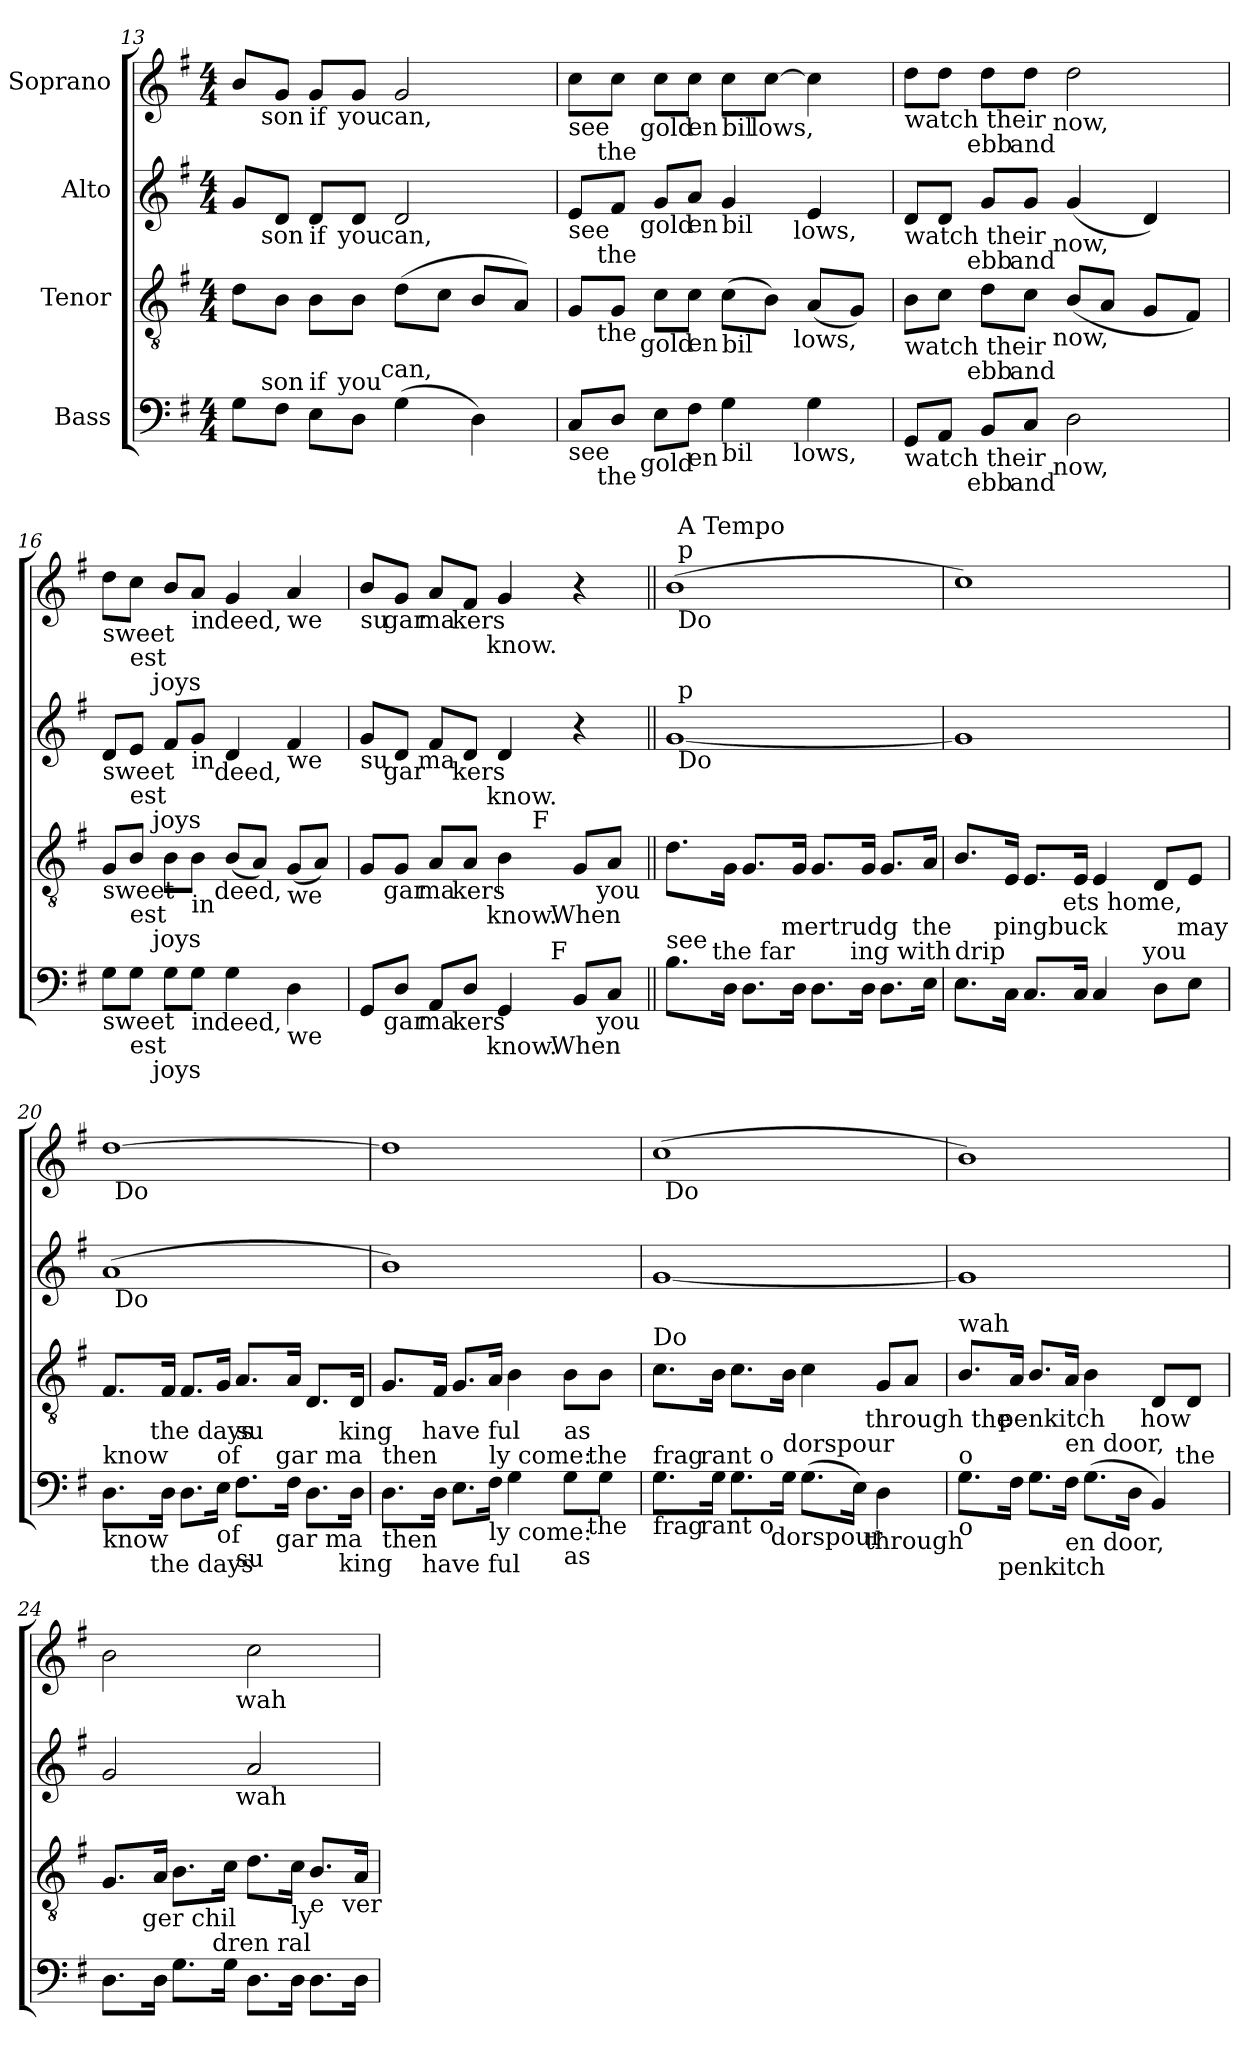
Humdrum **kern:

**kern	**kern	**kern	**kern
*part4	*part3	*part2	*part1
*staff4	*staff3	*staff2	*staff1
*I"Bass	*I"Tenor	*I"Alto	*I"Soprano
*clefF4	*clefGv2	*clefG2	*clefG2
*ITrd7c12	*	*	*
*k[f#]	*k[f#]	*k[f#]	*k[f#]
*G:	*G:	*G:	*G:
*M4/4	*M4/4	*M4/4	*M4/4
=13	=13	=13	=13
!	!	!	!LO:TX:b:t=sea
!	!	!LO:TX:b:t=sea	!
!LO:TX:a:t=sea	!	!	!
*^	*	*^	*^
*	*^	*	*	*^	*	*^
*	*	*^	*	*	*	*^	*	*	*^
8GG\L	16.ryy	4ryy	4...ryy	8d\L	8g/L	16.ryy	4ryy	4...ryy	8b/L	16.ryy	4ryy	4...ryy
!	!	!	!	!	!	!	!	!	!	!LO:TX:b:t=son	!	!
!	!	!	!	!	!	!LO:TX:b:t=son	!	!	!	!	!	!
!	!LO:TX:a:t=son	!	!	!	!	!	!	!	!	!	!	!
.	2ryy	.	.	.	.	2ryy	.	.	.	2ryy	.	.
8FF#\J	.	.	.	8B\J	8d/J	.	.	.	8g/J	.	.	.
!	!	!	!	!	!	!	!	!	!LO:TX:b:t=if	!	!	!
!	!	!	!	!	!LO:TX:b:t=if	!	!	!	!	!	!	!
!LO:TX:a:t=if	!	!	!	!	!	!	!	!	!	!	!	!
8EE\L	.	16.ryy	.	8B\L	8d/L	.	16.ryy	.	8g/L	.	16.ryy	.
!	!	!	!	!	!	!	!	!	!	!	!LO:TX:b:t=you	!
!	!	!	!	!	!	!	!LO:TX:b:t=you	!	!	!	!	!
!	!	!LO:TX:a:t=you	!	!	!	!	!	!	!	!	!	!
.	.	2ryy	.	.	.	.	2ryy	.	.	.	2ryy	.
8DD\J	.	.	.	8B\J	8d/J	.	.	.	8g/J	.	.	.
!	!	!	!	!	!	!	!	!	!	!	!	!LO:TX:b:t=can,
!	!	!	!	!	!	!	!	!LO:TX:b:t=can,	!	!	!	!
!	!	!	!LO:TX:a:t=can,	!	!	!	!	!	!	!	!	!
.	.	.	2ryy	.	.	.	.	2ryy	.	.	.	2ryy
(>4GG\	.	.	.	(>8d\L	2d/	.	.	.	2g/	.	.	.
.	4ryy	.	.	.	.	4ryy	.	.	.	4ryy	.	.
.	.	.	.	8c\J	.	.	.	.	.	.	.	.
4DD\)	.	.	.	8B/L	.	.	.	.	.	.	.	.
.	8ryy	8ryy	.	.	.	8ryy	8ryy	.	.	8ryy	8ryy	.
.	.	.	.	8A/J)	.	.	.	.	.	.	.	.
.	32ryy	32ryy	32ryy	.	.	32ryy	32ryy	32ryy	.	32ryy	32ryy	32ryy
!!LO:PB:g=z
=14	=14	=14	=14	=14	=14	=14	=14	=14	=14	=14	=14	=14
!	!	!	!	!	!	!	!	!	!LO:TX:b:t=see	!	!	!
!	!	!	!	!	!LO:TX:b:t=see	!	!	!	!	!	!	!
!	!	!	!	!LO:TX:b:t=see	!	!	!	!	!	!	!	!
!LO:TX:b:t=see	!	!	!	!	!	!	!	!	!	!	!	!
*	*	*	*	*^	*	*	*	*	*	*	*	*
*	*	*	*	*	*	*	*	*v	*v	*	*	*	*
*	*	*v	*v	*	*^	*	*	*	*	*	*v	*v
8CC/L	16.ryy	8..ryy	8G/L	16.ryy	8..ryy	8e/L	16.ryy	8..ryy	8cc\L	16.ryy	8..ryy
!	!	!	!	!	!	!	!	!	!	!LO:TX:b:t=the	!
!	!	!	!	!	!	!	!LO:TX:b:t=the	!	!	!	!
!	!	!	!	!LO:TX:b:t=the	!	!	!	!	!	!	!
!	!LO:TX:b:t=the	!	!	!	!	!	!	!	!	!	!
.	2ryy	.	.	2ryy	.	.	2ryy	.	.	2ryy	.
8DD/J	.	.	8G/J	.	.	8f#/J	.	.	8cc\J	.	.
!	!	!	!	!	!	!	!	!	!	!	!LO:TX:b:t=gold
!	!	!	!	!	!	!	!	!LO:TX:b:t=gold	!	!	!
!	!	!	!	!	!LO:TX:b:t=gold	!	!	!	!	!	!
!	!	!LO:TX:b:t=gold	!	!	!	!	!	!	!	!	!
.	.	2ryy	.	.	2ryy	.	.	2ryy	.	.	2ryy
8EE\L	.	.	8c\L	.	.	8g/L	.	.	8cc\L	.	.
!	!	!	!	!	!	!	!	!	!LO:TX:b:t=en	!	!
!	!	!	!	!	!	!LO:TX:b:t=en	!	!	!	!	!
!	!	!	!LO:TX:b:t=en	!	!	!	!	!	!	!	!
!LO:TX:b:t=en	!	!	!	!	!	!	!	!	!	!	!
8FF#\J	.	.	8c\J	.	.	8a/J	.	.	8cc\J	.	.
!	!	!	!	!	!	!	!	!	!LO:TX:b:t=bil	!	!
!	!	!	!	!	!	!LO:TX:b:t=bil	!	!	!	!	!
!	!	!	!LO:TX:b:t=bil	!	!	!	!	!	!	!	!
!LO:TX:b:t=bil	!	!	!	!	!	!	!	!	!	!	!
4GG\	.	.	(>8c\L	.	.	4g/	.	.	8cc\L	.	.
!	!	!	!	!	!	!	!	!	!	!LO:TX:b:t=lows,	!
.	4ryy	.	.	4ryy	.	.	4ryy	.	.	4ryy	.
.	.	.	8B\J)	.	.	.	.	.	[>8cc\J	.	.
!	!	!	!	!	!	!	!	!LO:TX:b:t=lows,	!	!	!
!	!	!	!	!	!LO:TX:b:t=lows,	!	!	!	!	!	!
!	!	!LO:TX:b:t=lows,	!	!	!	!	!	!	!	!	!
.	.	4ryy	.	.	4ryy	.	.	4ryy	.	.	4ryy
4GG\	.	.	(<8A/L	.	.	4e/	.	.	4cc\]	.	.
.	8ryy	.	.	8ryy	.	.	8ryy	.	.	8ryy	.
.	.	.	8G/J)	.	.	.	.	.	.	.	.
.	32ryy	32ryy	.	32ryy	32ryy	.	32ryy	32ryy	.	32ryy	32ryy
=15	=15	=15	=15	=15	=15	=15	=15	=15	=15	=15	=15
!	!	!	!	!	!	!	!	!	!LO:TX:b:t=watch their	!	!
!	!	!	!	!	!	!LO:TX:b:t=watch their	!	!	!	!	!
!	!	!	!LO:TX:b:t=watch their	!	!	!	!	!	!	!	!
!LO:TX:b:t=watch their	!	!	!	!	!	!	!	!	!	!	!
*	*	*^	*	*	*^	*	*	*^	*	*	*^
8GGG/L	8..ryy	4ryy	4...ryy	8B\L	8..ryy	4ryy	4...ryy	8d/L	8..ryy	4ryy	4...ryy	8dd\L	8..ryy	4ryy	4...ryy
8AAA/J	.	.	.	8c\J	.	.	.	8d/J	.	.	.	8dd\J	.	.	.
!	!	!	!	!	!	!	!	!	!	!	!	!	!LO:TX:b:t=ebb	!	!
!	!	!	!	!	!	!	!	!	!LO:TX:b:t=ebb	!	!	!	!	!	!
!	!	!	!	!	!LO:TX:b:t=ebb	!	!	!	!	!	!	!	!	!	!
!	!LO:TX:b:t=ebb	!	!	!	!	!	!	!	!	!	!	!	!	!	!
.	2ryy	.	.	.	2ryy	.	.	.	2ryy	.	.	.	2ryy	.	.
8BBB/L	.	16.ryy	.	8d\L	.	16.ryy	.	8g/L	.	16.ryy	.	8dd\L	.	16.ryy	.
!	!	!	!	!	!	!	!	!	!	!	!	!	!	!LO:TX:b:t=and	!
!	!	!	!	!	!	!	!	!	!	!LO:TX:b:t=and	!	!	!	!	!
!	!	!	!	!	!	!LO:TX:b:t=and	!	!	!	!	!	!	!	!	!
!	!	!LO:TX:b:t=and	!	!	!	!	!	!	!	!	!	!	!	!	!
.	.	2ryy	.	.	.	2ryy	.	.	.	2ryy	.	.	.	2ryy	.
8CC/J	.	.	.	8c\J	.	.	.	8g/J	.	.	.	8dd\J	.	.	.
!	!	!	!	!	!	!	!	!	!	!	!	!	!	!	!LO:TX:b:t=now,
!	!	!	!	!	!	!	!	!	!	!	!LO:TX:b:t=now,	!	!	!	!
!	!	!	!	!	!	!	!LO:TX:b:t=now,	!	!	!	!	!	!	!	!
!	!	!	!LO:TX:b:t=now,	!	!	!	!	!	!	!	!	!	!	!	!
.	.	.	2ryy	.	.	.	2ryy	.	.	.	2ryy	.	.	.	2ryy
2DD\	.	.	.	(<8B/L	.	.	.	(<4g/	.	.	.	2dd\	.	.	.
.	.	.	.	8A/J	.	.	.	.	.	.	.	.	.	.	.
.	4ryy	.	.	.	4ryy	.	.	.	4ryy	.	.	.	4ryy	.	.
.	.	.	.	8G/L	.	.	.	4d/)	.	.	.	.	.	.	.
.	.	8ryy	.	.	.	8ryy	.	.	.	8ryy	.	.	.	8ryy	.
.	.	.	.	8F#/J)	.	.	.	.	.	.	.	.	.	.	.
.	32ryy	32ryy	32ryy	.	32ryy	32ryy	32ryy	.	32ryy	32ryy	32ryy	.	32ryy	32ryy	32ryy
!!LO:LB:g=z
=16	=16	=16	=16	=16	=16	=16	=16	=16	=16	=16	=16	=16	=16	=16	=16
!	!	!	!	!	!	!	!	!	!	!	!	!LO:TX:b:t=sweet	!	!	!
!	!	!	!	!	!	!	!	!LO:TX:b:t=sweet	!	!	!	!	!	!	!
!	!	!	!	!LO:TX:b:t=sweet	!	!	!	!	!	!	!	!	!	!	!
!LO:TX:b:t=sweet	!	!	!	!	!	!	!	!	!	!	!	!	!	!	!
*	*	*v	*v	*	*	*	*	*	*	*v	*v	*	*	*v	*v
*	*	*	*	*	*v	*v	*	*	*	*	*	*
8GG\L	8..ryy	4...ryy	8G/L	8..ryy	4...ryy	8d/L	8..ryy	4...ryy	8dd\L	8..ryy	4...ryy
!	!	!	!	!	!	!	!	!	!LO:TX:b:t=est	!	!
!	!	!	!	!	!	!LO:TX:b:t=est	!	!	!	!	!
!	!	!	!LO:TX:b:t=est	!	!	!	!	!	!	!	!
!LO:TX:b:t=est	!	!	!	!	!	!	!	!	!	!	!
8GG\J	.	.	8B/J	.	.	8e/J	.	.	8cc\J	.	.
!	!	!	!	!	!	!	!	!	!	!LO:TX:b:t=joys	!
!	!	!	!	!	!	!	!LO:TX:b:t=joys	!	!	!	!
!	!	!	!	!LO:TX:b:t=joys	!	!	!	!	!	!	!
!	!LO:TX:b:t=joys	!	!	!	!	!	!	!	!	!	!
.	2ryy	.	.	2ryy	.	.	2ryy	.	.	2ryy	.
8GG\L	.	.	8B\L	.	.	8f#/L	.	.	8b/L	.	.
!	!	!	!	!	!	!	!	!	!LO:TX:b:t=in	!	!
!	!	!	!	!	!	!LO:TX:b:t=in	!	!	!	!	!
!	!	!	!LO:TX:b:t=in	!	!	!	!	!	!	!	!
!LO:TX:b:t=in	!	!	!	!	!	!	!	!	!	!	!
8GG\J	.	.	8B\J	.	.	8g/J	.	.	8a/J	.	.
!	!	!	!	!	!	!	!	!	!	!	!LO:TX:b:t=deed,
!	!	!	!	!	!	!	!	!LO:TX:b:t=deed,	!	!	!
!	!	!	!	!	!LO:TX:b:t=deed,	!	!	!	!	!	!
!	!	!LO:TX:b:t=deed,	!	!	!	!	!	!	!	!	!
.	.	2ryy	.	.	2ryy	.	.	2ryy	.	.	2ryy
4GG\	.	.	(<8B/L	.	.	4d/	.	.	4g/	.	.
.	.	.	8A/J)	.	.	.	.	.	.	.	.
.	4ryy	.	.	4ryy	.	.	4ryy	.	.	4ryy	.
!	!	!	!	!	!	!	!	!	!LO:TX:b:t=we	!	!
!	!	!	!	!	!	!LO:TX:b:t=we	!	!	!	!	!
!	!	!	!LO:TX:b:t=we	!	!	!	!	!	!	!	!
!LO:TX:b:t=we	!	!	!	!	!	!	!	!	!	!	!
4DD\	.	.	(<8G/L	.	.	4f#/	.	.	4a/	.	.
.	.	.	8A/J)	.	.	.	.	.	.	.	.
.	32ryy	32ryy	.	32ryy	32ryy	.	32ryy	32ryy	.	32ryy	32ryy
=17	=17	=17	=17	=17	=17	=17	=17	=17	=17	=17	=17
!	!	!	!	!	!	!	!	!	!LO:TX:b:t=su	!	!
!	!	!	!	!	!	!LO:TX:b:t=su	!	!	!	!	!
!	!	!	!LO:TX:b:t=su	!	!	!	!	!	!	!	!
!LO:TX:b:t=su	!	!	!	!	!	!	!	!	!	!	!
*^	*	*^	*^	*^	*^	*	*^	*^	*	*^	*^
*	*	*	*	*^	*	*	*	*^	*	*	*	*	*	*	*	*	*	*	*	*
8GGG/L	16.ryy	8..ryy	4ryy	4...ryy	2ryy	8G/L	16.ryy	8..ryy	4ryy	4...ryy	2ryy	2ryy	8g/L	16.ryy	8..ryy	4ryy	4...ryy	8b/L	16.ryy	8..ryy	4ryy	4...ryy
!	!	!	!	!	!	!	!	!	!	!	!	!	!	!	!	!	!	!	!LO:TX:b:t=gar	!	!	!
!	!	!	!	!	!	!	!	!	!	!	!	!	!	!LO:TX:b:t=gar	!	!	!	!	!	!	!	!
!	!	!	!	!	!	!	!LO:TX:b:t=gar	!	!	!	!	!	!	!	!	!	!	!	!	!	!	!
!	!LO:TX:b:t=gar	!	!	!	!	!	!	!	!	!	!	!	!	!	!	!	!	!	!	!	!	!
.	2ryy	.	.	.	.	.	2ryy	.	.	.	.	.	.	2ryy	.	.	.	.	2ryy	.	.	.
8DD/J	.	.	.	.	.	8G/J	.	.	.	.	.	.	8d/J	.	.	.	.	8g/J	.	.	.	.
!	!	!	!	!	!	!	!	!	!	!	!	!	!	!	!	!	!	!	!	!LO:TX:b:t=ma	!	!
!	!	!	!	!	!	!	!	!	!	!	!	!	!	!	!LO:TX:b:t=ma	!	!	!	!	!	!	!
!	!	!	!	!	!	!	!	!LO:TX:b:t=ma	!	!	!	!	!	!	!	!	!	!	!	!	!	!
!	!	!LO:TX:b:t=ma	!	!	!	!	!	!	!	!	!	!	!	!	!	!	!	!	!	!	!	!
.	.	2ryy	.	.	.	.	.	2ryy	.	.	.	.	.	.	2ryy	.	.	.	.	2ryy	.	.
8AAA/L	.	.	16.ryy	.	.	8A/L	.	.	16.ryy	.	.	.	8f#/L	.	.	16.ryy	.	8a/L	.	.	16.ryy	.
!	!	!	!	!	!	!	!	!	!	!	!	!	!	!	!	!	!	!	!	!	!LO:TX:b:t=kers	!
!	!	!	!	!	!	!	!	!	!	!	!	!	!	!	!	!LO:TX:b:t=kers	!	!	!	!	!	!
!	!	!	!	!	!	!	!	!	!LO:TX:b:t=kers	!	!	!	!	!	!	!	!	!	!	!	!	!
!	!	!	!LO:TX:b:t=kers	!	!	!	!	!	!	!	!	!	!	!	!	!	!	!	!	!	!	!
.	.	.	2ryy	.	.	.	.	.	2ryy	.	.	.	.	.	.	2ryy	.	.	.	.	2ryy	.
8DD/J	.	.	.	.	.	8A/J	.	.	.	.	.	.	8d/J	.	.	.	.	8f#/J	.	.	.	.
!	!	!	!	!	!	!	!	!	!	!	!	!	!	!	!	!	!	!	!	!	!	!LO:TX:b:t=know.
!	!	!	!	!	!	!	!	!	!	!	!	!	!	!	!	!	!LO:TX:b:t=know.	!	!	!	!	!
!	!	!	!	!	!	!	!	!	!	!LO:TX:b:t=know.	!	!	!	!	!	!	!	!	!	!	!	!
!	!	!	!	!LO:TX:b:t=know.	!	!	!	!	!	!	!	!	!	!	!	!	!	!	!	!	!	!
.	.	.	.	2ryy	.	.	.	.	.	2ryy	.	.	.	.	.	.	2ryy	.	.	.	.	2ryy
4GGG/	.	.	.	.	8.ryy	4B\	.	.	.	.	8ryy	8.ryy	4d/	.	.	.	.	4g/	.	.	.	.
.	4ryy	.	.	.	.	.	4ryy	.	.	.	.	.	.	4ryy	.	.	.	.	4ryy	.	.	.
!	!	!	!	!	!	!	!	!	!	!	!LO:TX:a:t=F	!	!	!	!	!	!	!	!	!	!	!
.	.	.	.	.	.	.	.	.	.	.	4.ryy	.	.	.	.	.	.	.	.	.	.	.
!	!	!	!	!	!	!	!	!	!	!	!	!LO:TX:b:t=When	!	!	!	!	!	!	!	!	!	!
!	!	!	!	!	!LO:TX:a:t=F	!	!	!	!	!	!	!	!	!	!	!	!	!	!	!	!	!
!	!	!	!	!	!LO:TX:b:t=When	!	!	!	!	!	!	!	!	!	!	!	!	!	!	!	!	!
.	.	.	.	.	4ryy	.	.	.	.	.	.	4ryy	.	.	.	.	.	.	.	.	.	.
.	.	4ryy	.	.	.	.	.	4ryy	.	.	.	.	.	.	4ryy	.	.	.	.	4ryy	.	.
8BBB/L	.	.	.	.	.	8G/L	.	.	.	.	.	.	4r	.	.	.	.	4r	.	.	.	.
!	!	!	!	!	!	!	!LO:TX:b:t=you	!	!	!	!	!	!	!	!	!	!	!	!	!	!	!
!	!LO:TX:b:t=you	!	!	!	!	!	!	!	!	!	!	!	!	!	!	!	!	!	!	!	!	!
.	8ryy	.	8ryy	.	.	.	8ryy	.	8ryy	.	.	.	.	8ryy	.	8ryy	.	.	8ryy	.	8ryy	.
8CC/J	.	.	.	.	.	8A/J	.	.	.	.	.	.	.	.	.	.	.	.	.	.	.	.
.	.	.	.	.	16ryy	.	.	.	.	.	.	16ryy	.	.	.	.	.	.	.	.	.	.
.	32ryy	32ryy	32ryy	32ryy	.	.	32ryy	32ryy	32ryy	32ryy	.	.	.	32ryy	32ryy	32ryy	32ryy	.	32ryy	32ryy	32ryy	32ryy
!!LO:LB:g=z
=18||	=18||	=18||	=18||	=18||	=18||	=18||	=18||	=18||	=18||	=18||	=18||	=18||	=18||	=18||	=18||	=18||	=18||	=18||	=18||	=18||	=18||	=18||
!LO:TX:a:t=see	!	!	!	!	!	!	!	!	!	!	!	!	!	!	!	!	!	!	!	!	!	!
*	*	*v	*v	*v	*v	*	*	*	*	*	*	*	*	*v	*v	*v	*v	*	*v	*v	*v	*v
*	*	*	*v	*v	*v	*v	*v	*v	*v	*	*	*	*
8.BB\L	8ryy	4ryy	8.d\L	[<1g	32ryy	(>1b	32ryy
!	!	!	!	!	!	!	!LO:TX:b:t=Do
!	!	!	!	!	!	!	!LO:TX:a:t=p
!	!	!	!	!	!	!	!LO:TX:a:t=A Tempo
!	!	!	!	!	!LO:TX:b:t=Do	!	!
!	!	!	!	!	!LO:TX:a:t=p	!	!
.	.	.	.	.	2ryy	.	2ryy
.	32ryy	.	.	.	.	.	.
!	!LO:TX:a:t=the far	!	!	!	!	!	!
.	2ryy	.	.	.	.	.	.
16DD\Jk	.	.	16G\Jk	.	.	.	.
8.DD\L	.	8ryy	8.G/L	.	.	.	.
.	.	32ryy	.	.	.	.	.
!	!	!LO:TX:a:t=mertrudg	!	!	!	!	!
.	.	2ryy	.	.	.	.	.
16DD\Jk	.	.	16G/Jk	.	.	.	.
8.DD\L	.	.	8.G/L	.	.	.	.
.	.	.	.	.	4...ryy	.	4...ryy
!	!LO:TX:a:t=ing with	!	!	!	!	!	!
.	4ryy	.	.	.	.	.	.
16DD\Jk	.	.	16G/Jk	.	.	.	.
8.DD\L	.	.	8.G/L	.	.	.	.
!	!LO:TX:a:t=the	!	!	!	!	!	!
.	16.ryy	16.ryy	.	.	.	.	.
16EE\Jk	.	.	16A/Jk	.	.	.	.
=19	=19	=19	=19	=19	=19	=19	=19
!	!	!	!	!	!	!LO:TX:b:t=wah	!
!	!	!	!	!LO:TX:b:t=wah	!	!	!
!LO:TX:a:t=drip	!	!	!	!	!	!	!
*	*^	*^	*	*	*	*	*
*	*	*	*	*	*	*v	*v	*	*
*	*	*	*	*	*	*	*v	*v
8.EE\L	8ryy	4ryy	2ryy	2ryy	8.B/L	1g]	1cc)
.	32ryy	.	.	.	.	.	.
!	!LO:TX:a:t=pingbuck	!	!	!	!	!	!
.	2ryy	.	.	.	.	.	.
16CC\Jk	.	.	.	.	16E/Jk	.	.
8.CC/L	.	8ryy	.	.	8.E/L	.	.
.	.	32ryy	.	.	.	.	.
!	!	!LO:TX:a:t=ets home,	!	!	!	!	!
.	.	2ryy	.	.	.	.	.
16CC/Jk	.	.	.	.	16E/Jk	.	.
4CC/	.	.	8..ryy	4ryy	4E/	.	.
.	4ryy	.	.	.	.	.	.
!	!	!	!LO:TX:a:t=you	!	!	!	!
.	.	.	4ryy	.	.	.	.
8DD\L	.	.	.	16.ryy	8D/L	.	.
!	!	!	!	!LO:TX:a:t=may	!	!	!
.	.	.	.	8ryy	.	.	.
8EE\J	.	.	.	.	8E/J	.	.
.	16.ryy	16.ryy	.	.	.	.	.
.	.	.	32ryy	32ryy	.	.	.
!!LO:PB:g=z
=20	=20	=20	=20	=20	=20	=20	=20
!LO:TX:b:t=know	!	!	!	!	!	!	!
!LO:TX:a:t=know	!	!	!	!	!	!	!
*	*v	*v	*v	*v	*	*^	*^
8.DD\L	8ryy	8.F#/L	(>1a	32ryy	[>1dd	32ryy
!	!	!	!	!	!	!LO:TX:b:t=Do
!	!	!	!	!LO:TX:b:t=Do	!	!
.	.	.	.	2ryy	.	2ryy
.	32ryy	.	.	.	.	.
!	!LO:TX:b:t=the days	!	!	!	!	!
!	!LO:TX:a:t=the days	!	!	!	!	!
.	2ryy	.	.	.	.	.
16DD\Jk	.	16F#/Jk	.	.	.	.
8.DD\L	.	8.F#/L	.	.	.	.
!LO:TX:b:t=of	!	!	!	!	!	!
!LO:TX:a:t=of	!	!	!	!	!	!
16EE\Jk	.	16G/Jk	.	.	.	.
!LO:TX:b:t=su	!	!	!	!	!	!
!LO:TX:a:t=su	!	!	!	!	!	!
8.FF#\L	.	8.A/L	.	.	.	.
.	.	.	.	4...ryy	.	4...ryy
!	!LO:TX:b:t=gar ma	!	!	!	!	!
!	!LO:TX:a:t=gar ma	!	!	!	!	!
.	4ryy	.	.	.	.	.
16FF#\Jk	.	16A/Jk	.	.	.	.
8.DD\L	.	8.D/L	.	.	.	.
!	!LO:TX:b:t=king	!	!	!	!	!
!	!LO:TX:a:t=king	!	!	!	!	!
.	16.ryy	.	.	.	.	.
16DD\Jk	.	16D/Jk	.	.	.	.
=21	=21	=21	=21	=21	=21	=21
!	!	!	!	!	!LO:TX:b:t=wah	!
!	!	!	!LO:TX:b:t=wah	!	!	!
!LO:TX:b:t=then	!	!	!	!	!	!
!LO:TX:a:t=then	!	!	!	!	!	!
*	*	*	*v	*v	*	*
*	*^	*	*	*v	*v
8.DD\L	8ryy	2ryy	8.G/L	1b)	1dd]
.	32ryy	.	.	.	.
!	!LO:TX:b:t=have ful	!	!	!	!
!	!LO:TX:a:t=have ful	!	!	!	!
.	2ryy	.	.	.	.
16DD\Jk	.	.	16F#/Jk	.	.
8.EE\L	.	.	8.G/L	.	.
!LO:TX:b:t=ly come&colon;	!	!	!	!	!
!LO:TX:a:t=ly come&colon;	!	!	!	!	!
16FF#\Jk	.	.	16A/Jk	.	.
4GG\	.	4ryy	4B\	.	.
.	4ryy	.	.	.	.
!LO:TX:b:t=as	!	!	!	!	!
!LO:TX:a:t=as	!	!	!	!	!
8GG\L	.	16.ryy	8B\L	.	.
!	!	!LO:TX:b:t=the	!	!	!
!	!	!LO:TX:a:t=the	!	!	!
.	.	8ryy	.	.	.
8GG\J	.	.	8B\J	.	.
.	16.ryy	.	.	.	.
.	.	32ryy	.	.	.
!!LO:LB:g=z
=22	=22	=22	=22	=22	=22
!	!	!	!LO:TX:a:t=Do	!	!
!LO:TX:b:t=frag	!	!	!	!	!
!LO:TX:a:t=frag	!	!	!	!	!
*	*	*^	*	*	*^
8.GG\L	8ryy	4ryy	2ryy	8.c\L	[<1g	(>1cc	32ryy
!	!	!	!	!	!	!	!LO:TX:b:t=Do
.	.	.	.	.	.	.	2ryy
.	32ryy	.	.	.	.	.	.
!	!LO:TX:b:t=rant o	!	!	!	!	!	!
!	!LO:TX:a:t=rant o	!	!	!	!	!	!
.	2ryy	.	.	.	.	.	.
16GG\Jk	.	.	.	16B\Jk	.	.	.
8.GG\L	.	8ryy	.	8.c\L	.	.	.
.	.	32ryy	.	.	.	.	.
!	!	!LO:TX:b:t=dorspour	!	!	!	!	!
.	.	2ryy	.	.	.	.	.
!LO:TX:a:t=dorspour	!	!	!	!	!	!	!
16GG\Jk	.	.	.	16B\Jk	.	.	.
(>8.GG\L	.	.	8..ryy	4c\	.	.	.
.	.	.	.	.	.	.	4...ryy
.	4ryy	.	.	.	.	.	.
16EE\Jk)	.	.	.	.	.	.	.
!	!	!	!LO:TX:b:t=through	!	!	!	!
!	!	!	!LO:TX:a:t=through the	!	!	!	!
.	.	.	4ryy	.	.	.	.
4DD\	.	.	.	8G/L	.	.	.
.	.	.	.	8A/J	.	.	.
.	16.ryy	16.ryy	.	.	.	.	.
.	.	.	32ryy	.	.	.	.
=23	=23	=23	=23	=23	=23	=23	=23
!	!	!	!	!	!	!LO:TX:b:t=wah	!
!	!	!	!	!LO:TX:a:t=wah	!	!	!
!LO:TX:b:t=o	!	!	!	!	!	!	!
!LO:TX:a:t=o	!	!	!	!	!	!	!
*	*	*	*	*	*	*v	*v
8.GG\L	8ryy	2ryy	2ryy	8.B/L	1g]	1b)
.	32ryy	.	.	.	.	.
!	!LO:TX:b:t=penkitch	!	!	!	!	!
!	!LO:TX:a:t=penkitch	!	!	!	!	!
.	2ryy	.	.	.	.	.
16FF#\Jk	.	.	.	16A/Jk	.	.
8.GG\L	.	.	.	8.B/L	.	.
!LO:TX:b:t=en door,	!	!	!	!	!	!
!LO:TX:a:t=en door,	!	!	!	!	!	!
16FF#\Jk	.	.	.	16A/Jk	.	.
(>8.GG\L	.	8..ryy	4ryy	4B\	.	.
.	4ryy	.	.	.	.	.
16DD\Jk	.	.	.	.	.	.
!	!	!LO:TX:a:t=how	!	!	!	!
.	.	4ryy	.	.	.	.
4BBB/)	.	.	16.ryy	8D/L	.	.
!	!	!	!LO:TX:a:t=the	!	!	!
.	.	.	8ryy	.	.	.
.	.	.	.	8D/J	.	.
.	16.ryy	.	.	.	.	.
.	.	32ryy	32ryy	.	.	.
!!LO:LB:g=z
=24	=24	=24	=24	=24	=24	=24
!	!	!	!	!	!	!LO:TX:b:t=Do
!	!	!	!	!	!LO:TX:b:t=Do	!
!	!	!	!	!LO:TX:b:t=ea	!	!
*	*	*	*	*^	*^	*^
*v	*v	*v	*v	*	*^	*	*	*	*
8.DD\L	8.G/L	8ryy	4ryy	2g/	4...ryy	2b\	4...ryy
.	.	32ryy	.	.	.	.	.
!	!	!LO:TX:b:t=ger chil	!	!	!	!	!
.	.	2ryy	.	.	.	.	.
16DD\Jk	16A/Jk	.	.	.	.	.	.
8.GG\L	8.B\L	.	8ryy	.	.	.	.
.	.	.	32ryy	.	.	.	.
!	!	!	!LO:TX:b:t=dren ral	!	!	!	!
.	.	.	2ryy	.	.	.	.
16GG\Jk	16c\Jk	.	.	.	.	.	.
!	!	!	!	!	!	!	!LO:TX:b:t=wah
!	!	!	!	!	!LO:TX:b:t=wah	!	!
.	.	.	.	.	2ryy	.	2ryy
8.DD\L	8.d\L	.	.	2a/	.	2cc\	.
.	.	4ryy	.	.	.	.	.
!	!LO:TX:b:t=ly	!	!	!	!	!	!
16DD\Jk	16c\Jk	.	.	.	.	.	.
!	!LO:TX:b:t=e	!	!	!	!	!	!
8.DD\L	8.B/L	.	.	.	.	.	.
!	!	!LO:TX:b:t=ver	!	!	!	!	!
.	.	16.ryy	16.ryy	.	.	.	.
16DD\Jk	16A/Jk	.	.	.	.	.	.
.	.	.	.	.	32ryy	.	32ryy
*	*v	*v	*v	*	*	*v	*v
*	*	*v	*v	*
=	=	=	=
*-	*-	*-	*-
